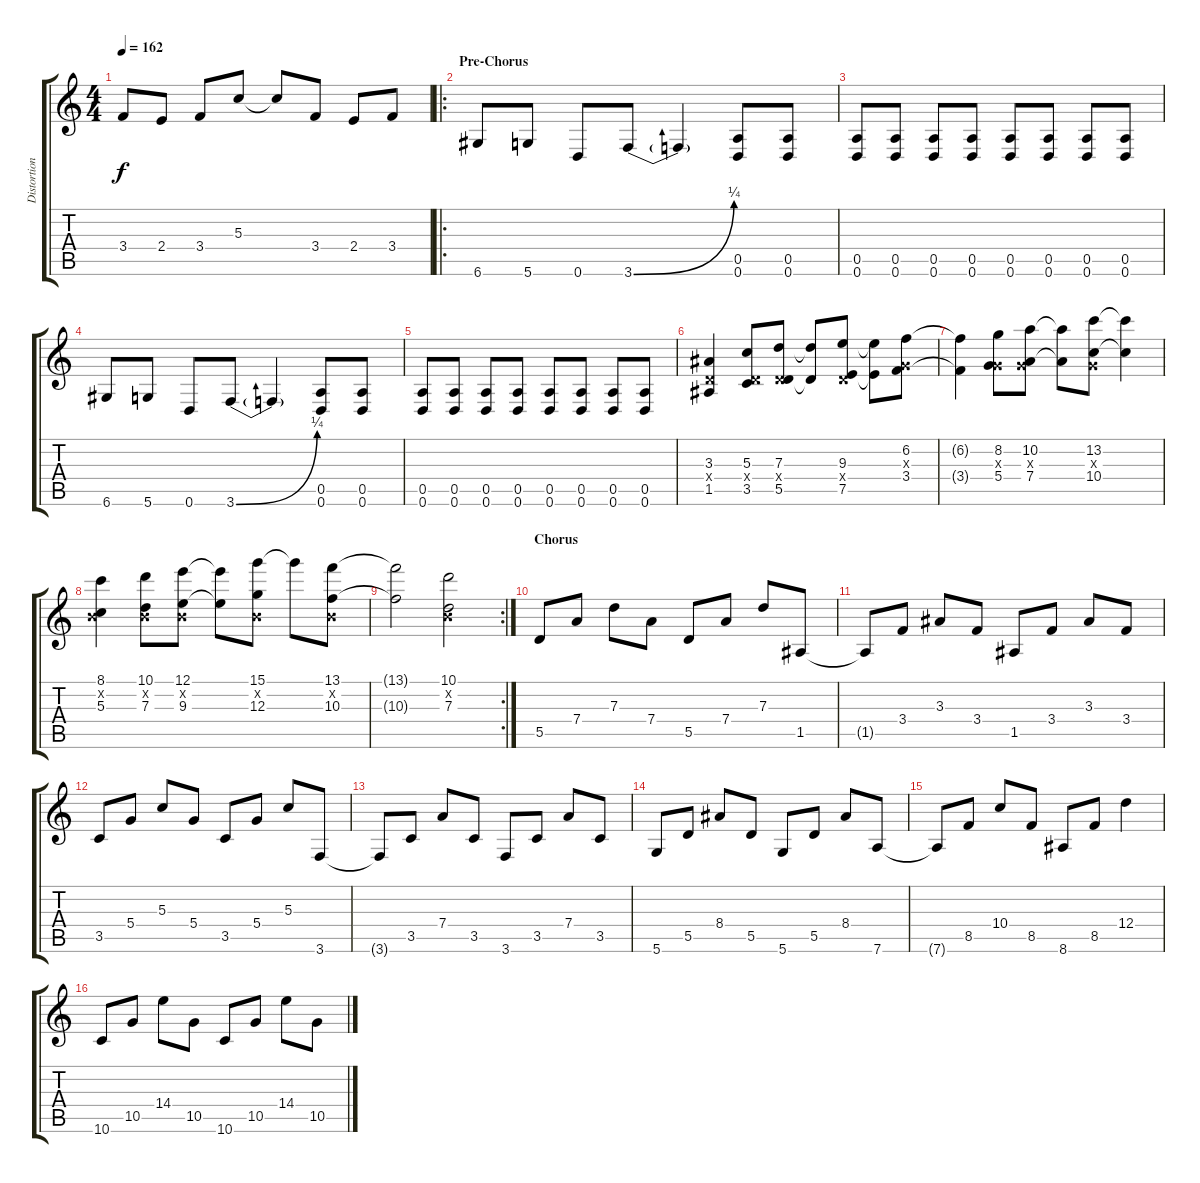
\track ("Distortion Guitar" "Distortion") {instrument distortionguitar}
\staff {score tabs}
\tuning (E4 B3 G3 D3 A2 D2) {hide}
\ts (4 4)
\tempo 162
\clef g2
\ks c
3.4{t}.8{dy f} 2.4.8 3.4.8 5.3.8 5.3{t}.8 3.4.8 2.4.8 3.4.8 |
\ro
\section ("" "Pre-Chorus")
6.6.8 5.6.8 0.6.8 3.6{be (bend 0 0 60 1)}.8 3.6{t}.4 (0.5 0.6).8 (0.5 0.6).8 |
(0.5 0.6).8 (0.5 0.6).8 (0.5 0.6).8 (0.5 0.6).8 (0.5 0.6).8 (0.5 0.6).8 (0.5 0.6).8 (0.5 0.6).8 |
6.6.8 5.6.8 0.6.8 3.6{be (bend 0 0 60 1)}.8 3.6{t}.4 (0.5 0.6).8 (0.5 0.6).8 |
(0.5 0.6).8 (0.5 0.6).8 (0.5 0.6).8 (0.5 0.6).8 (0.5 0.6).8 (0.5 0.6).8 (0.5 0.6).8 (0.5 0.6).8 |
(3.3 0.4{x} 1.5).4 (5.3 0.4{x} 3.5).8 (7.3 0.4{x} 5.5).8 (7.3{t} 5.5{t}).8 (9.3 0.4{x} 7.5).8 (9.3{t} 7.5{t}).8 (6.2 0.3{x} 3.4).8 |
(6.2{t} 3.4{t}).4 (8.2 0.3{x} 5.4).8 (10.2 0.3{x} 7.4).8 (10.2{t} 7.4{t}).8 (13.2 0.3{x} 10.4).8 (13.2{t} 10.4{t}).4 |
(8.1 0.2{x} 5.3).4 (10.1 0.2{x} 7.3).8 (12.1 0.2{x} 9.3).8 (12.1{t} 9.3{t}).8 (15.1 0.2{x} 12.3).8 15.1{t}.8 (13.1 0.2{x} 10.3).8 |
\rc 2
(13.1{t} 10.3{t}).2 (10.1 0.2{x} 7.3).2 |
\section ("" "Chorus")
5.5.8 7.4.8 7.3.8 7.4.8 5.5.8 7.4.8 7.3.8 1.5.8 |
1.5{t}.8 3.4.8 3.3.8 3.4.8 1.5.8 3.4.8 3.3.8 3.4.8 |
3.5.8 5.4.8 5.3.8 5.4.8 3.5.8 5.4.8 5.3.8 3.6.8 |
3.6{t}.8 3.5.8 7.4.8 3.5.8 3.6.8 3.5.8 7.4.8 3.5.8 |
5.6.8 5.5.8 8.4.8 5.5.8 5.6.8 5.5.8 8.4.8 7.6.8 |
7.6{t}.8 8.5.8 10.4.8 8.5.8 8.6.8 8.5.8 12.4.4 |
10.6.8 10.5.8 14.4.8 10.5.8 10.6.8 10.5.8 14.4.8 10.5.8
